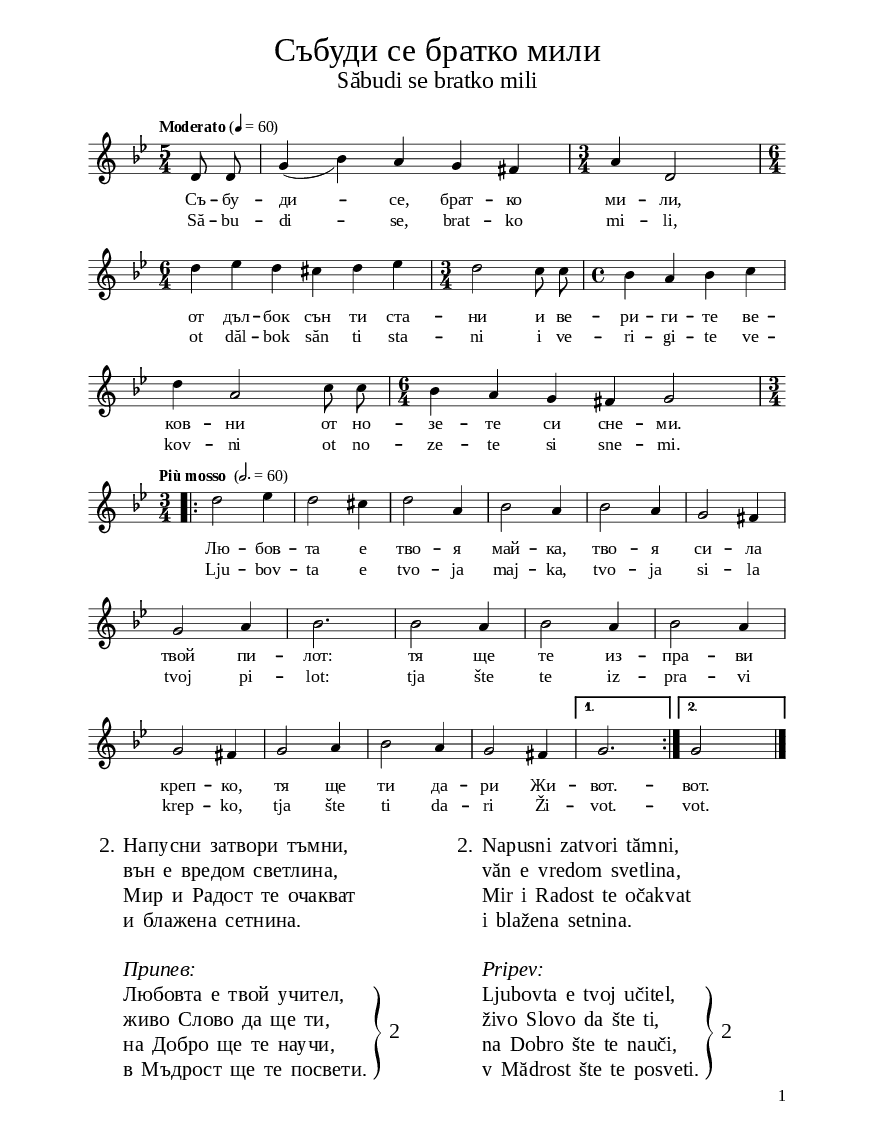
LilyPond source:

\version "2.24.1"

% include paper part and global functions
\include "include/globals.ily"

"rightBraces025" = \markup {
  \column {
    % repeat braces
    \translate #'(0 . -17.5 )
    \right-brace #45

  }
  \column {
    % repeat numbers


    \translate #'(0 . -17.9 )
    2

  }
}


\bookpart {
  \label #'ref025
  \tocItem \markup "Събуди се братко мили – Săbudi se bratko mili"
  \include "include/bookpart-paper.ily"
  \score {
    \include "include/score-layout.ily"

    \new Voice \absolute {
      \clef treble
      \key g \minor
      \time 5/4
      \tempoFunc "Moderato" 4 "60"
      \autoBeamOff

      \partial 4
      d'8 d'8 | \slurDown g'4(bes'4) \slurNeutral a'4 g'4 fis'4 | \time 3/4 a'4 d'2 | \time 6/4 \break
      d''4 es''4 d''4 cis''4 d''4 es''4 | \time 3/4 d''2 c''8 c''8 | \time 4/4 bes'4 a'4 bes'4 c''4 \break
      d''4 a'2 c''8 c''8 | \time 6/4 bes'4 a'4 g'4 fis'4 g'2 | \time 3/4 \break
      \repeat volta 2 {


        \tempoFunc "Più mosso " 2. "60"
        d''2 es''4 | d''2 cis''4| d''2  a'4 | bes'2 a'4 | bes'2 a'4 | g'2 fis'4 | \break
        g'2 a'4 | bes'2. | bes'2 a'4 | bes'2 a'4 | bes'2 a'4| \break
        g'2 fis'4 | g'2 a'4 | bes'2 a'4 | g'2 fis'4 |  }
        \alternative {
        {
        g'2.| }   {
        g'2 s4| \bar "|." } }
     
    }

    \addlyrics {
      Съ -- бу -- ди -- се, брат -- ко ми -- ли,
      от дъл -- бок сън ти ста -- ни и ве -- ри -- ги -- те ве --
      ков -- ни от но -- зе -- те си сне -- ми.
      Лю -- бов -- та е тво -- я май -- ка, тво -- я си -- ла
      твой пи -- лот: тя ще те из -- пра -- ви
      креп -- ко, тя ще ти да -- ри Жи -- вот. -- вот.
    }
   \addlyrics {
      Să -- bu -- di -- se, brat -- ko mi -- li,
      ot dăl -- bok săn ti sta -- ni i ve -- ri -- gi -- te ve --
      kov -- ni ot no -- ze -- te si sne -- mi.
      Lju -- bov -- ta e tvo -- ja maj -- ka, tvo -- ja si -- la
      tvoj pi -- lot: tja šte te iz -- pra -- vi
      krep -- ko, tja šte ti da -- ri Ži -- vot. -- vot.
    }

    \header {
      title = \titleFunc "Събуди се братко мили" "Săbudi se bratko mili"
    }

    \midi{}

  } % score




  \markup \fontsize #bgCoupletFontSize {
    \hspace #1
    \override #`(baseline-skip . ,bgCoupletBaselineSkip) % affects space between column lines
    \column {

      \line { 2.  Напусни затвори тъмни, }
      \line {   "   " вън е вредом светлина, }
      \line {   "   " Мир и Радост те очакват }
      \line {   "   " и блажена сетнина. }
      \line { " " }
      \line { "   " \italic {Припев: } }
      \line { "   "Любовта е твой учител, }
      \line {   "   " живо Слово да ще ти, }
      \line {   "   " на Добро ще те научи, }
      \line {   "   " в Мъдрост ще те посвети. }

    }
    \"rightBraces025"

    \hspace #5
    \override #`(baseline-skip . ,bgCoupletBaselineSkip) % affects space between column lines
    \column {

      \line { 2.  Napusni zatvori tămni, }
      \line {   "   " văn e vredom svetlina, }
      \line {   "   " Mir i Radost te očakvat }
      \line {   "   " i blažena setnina. }
      \line { " " }
      \line { "   " \italic {Pripev: } }
      \line { "   "Ljubovta e tvoj učitel, }
      \line {   "   " živo Slovo da šte ti, }
      \line {   "   " na Dobro šte te nauči, }
      \line {   "   " v Mădrost šte te posveti. }

    } %column
    \"rightBraces025"
  } % markup

  \pageBreak

  \markup \fontsize #bgCoupletFontSize {
    \hspace #1
    \override #`(baseline-skip . ,bgCoupletBaselineSkip) % affects space between column lines
    \column {


      \line { 3. И на брата си продумай }
      \line {   "   " сладка дума с подтик нов; }
      \line {   "   " ти сърцето му да стоплиш }
      \line {   "   " с твойта искрена любов. }
      \line { " " }
      \line { "   " \italic {Припев: } }
      \line { "   "Любовта е твой спасител, }
      \line {   "   " нея в помощ призови: }
      \line {   "   " тя душата ти от гнета }
      \line {   "   " скоро ще освободи. }
    } \"rightBraces025"


    \hspace #5
    \override #`(baseline-skip . ,bgCoupletBaselineSkip) % affects space between column lines
    \column {
      \line { 3. I na brata si produmaj }
      \line {   "   " sladka duma s podtik nov; }
      \line {   "   " ti sărceto mu da stopliš }
      \line {   "   " s tvojta iskrena ljubov. }
      \line { " " }
      \line { "   " \italic {Pripev: } }
      \line { "   "Ljubovta e tvoj spasitel, }
      \line {   "   " neja v pomošt prizovi: }
      \line {   "   " tja dušata ti ot gneta }
      \line {   "   " skoro šte osvobodi. }
    } %column
    \"rightBraces025"
  } % markup

  \markup \empty-two

  % include foreign translation(s) of the song
  \version "2.22.1"

\markup \fill-line { \fontsize #deTitleFontSize "Wache auf, lieber Bruder" }
\markup \null
\markup \null
\markup \fontsize #deCoupletFontSize {
  \hspace #10
  \override #`(baseline-skip . ,deCoupletBaselineSkip)

  \column {
     \line { " " }

      \line { 1. Wache auf, lieber Bruder, }
      \line {   "   " erhebe dich vom tiefen Schlaf}
      \line {   "   " und nimm die jahrhundertealten Ketten}
      \line {   "   " von deinen Füßen ab.}

      \line { " " }
      \line { "   " \italic { Refrain :}  }
      \line { "   "Die Liebe ist deine Mutter,}
      \line {   "   "deine Kraft, dein Pilot – }
      \line {   "   " sie wird dich stark aufrichten, }
      \line {   "   " dir das Leben schenken. }

       \line { " " }
      \line {    2. Verlasse dein düsteres Gefängnis, }
      \line {   "   "draußen ist überall Licht; }
      \line {   "   " Frieden und Freude erwarten dich, }
      \line {   "   " und selige Nachwirkungen. }


      \line { " " }
       \line { "   " \italic { Refrain :}  }
      \line { "   "Die Liebe ist dein Meister, }
      \line {   "   " auf dass sie dir das lebendige Wort geben wird - }
      \line {   "   " sie wird dich das Gute lehren }
      \line {   "   " und dich in die Weisheit einweihen. }


      \line { " " }
      \line { 3. Und sage deinem Bruder, }
      \line {   "   " ein süßes Wort mit einem neuen Impuls - }
      \line {   "   " damit du sein Herz erwärmst }
      \line {   "   " mit deiner aufrichtigen Liebe.}

       \line { " " }
    \line { "   " \italic { Refrain }: }
      \line {"   "Die Liebe ist dein Retter: }
      \line {   "   " Ruf sie zur Hilfe – }
      \line {   "   " sie wird deine Seele vom Joch}
      \line {   "   " bald befreien.}

    }

    }


} % bookpart
